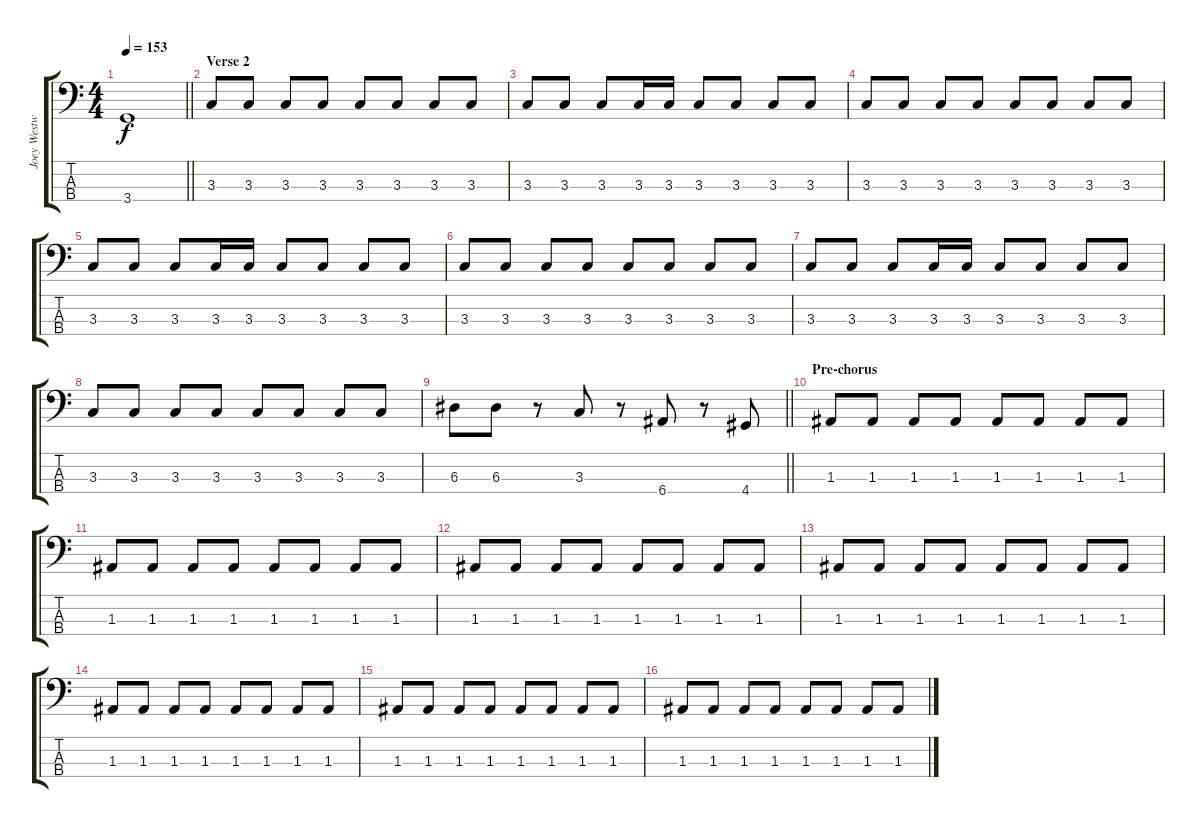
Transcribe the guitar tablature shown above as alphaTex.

\track ("Joey Westwood (Bass)" "Joey Westw") {instrument electricbassfinger}
\staff {score tabs}
\tuning (G2 D2 A1 E1) {hide}
\ts (4 4)
\tempo 153
\clef f4
\barLineRight lightlight
\ks c
3.4.1{dy f} |
\section ("" "Verse 2")
3.3.8 3.3.8 3.3.8 3.3.8 3.3.8 3.3.8 3.3.8 3.3.8 |
3.3.8 3.3.8 3.3.8 3.3.16 3.3.16 3.3.8 3.3.8 3.3.8 3.3.8 |
3.3.8 3.3.8 3.3.8 3.3.8 3.3.8 3.3.8 3.3.8 3.3.8 |
3.3.8 3.3.8 3.3.8 3.3.16 3.3.16 3.3.8 3.3.8 3.3.8 3.3.8 |
3.3.8 3.3.8 3.3.8 3.3.8 3.3.8 3.3.8 3.3.8 3.3.8 |
3.3.8 3.3.8 3.3.8 3.3.16 3.3.16 3.3.8 3.3.8 3.3.8 3.3.8 |
3.3.8 3.3.8 3.3.8 3.3.8 3.3.8 3.3.8 3.3.8 3.3.8 |
\barLineRight lightlight
6.3.8 6.3.8 r.8 3.3.8 r.8 6.4.8 r.8 4.4.8 |
\section ("" "Pre-chorus")
1.3.8{volume 9} 1.3.8 1.3.8 1.3.8 1.3.8 1.3.8 1.3.8 1.3.8 |
1.3.8 1.3.8 1.3.8 1.3.8 1.3.8 1.3.8 1.3.8 1.3.8 |
1.3.8 1.3.8 1.3.8 1.3.8 1.3.8 1.3.8 1.3.8 1.3.8 |
1.3.8 1.3.8 1.3.8 1.3.8 1.3.8 1.3.8 1.3.8 1.3.8 |
1.3.8 1.3.8 1.3.8 1.3.8 1.3.8 1.3.8 1.3.8 1.3.8 |
1.3.8 1.3.8 1.3.8 1.3.8 1.3.8 1.3.8 1.3.8 1.3.8 |
1.3.8 1.3.8 1.3.8 1.3.8 1.3.8 1.3.8 1.3.8 1.3.8
